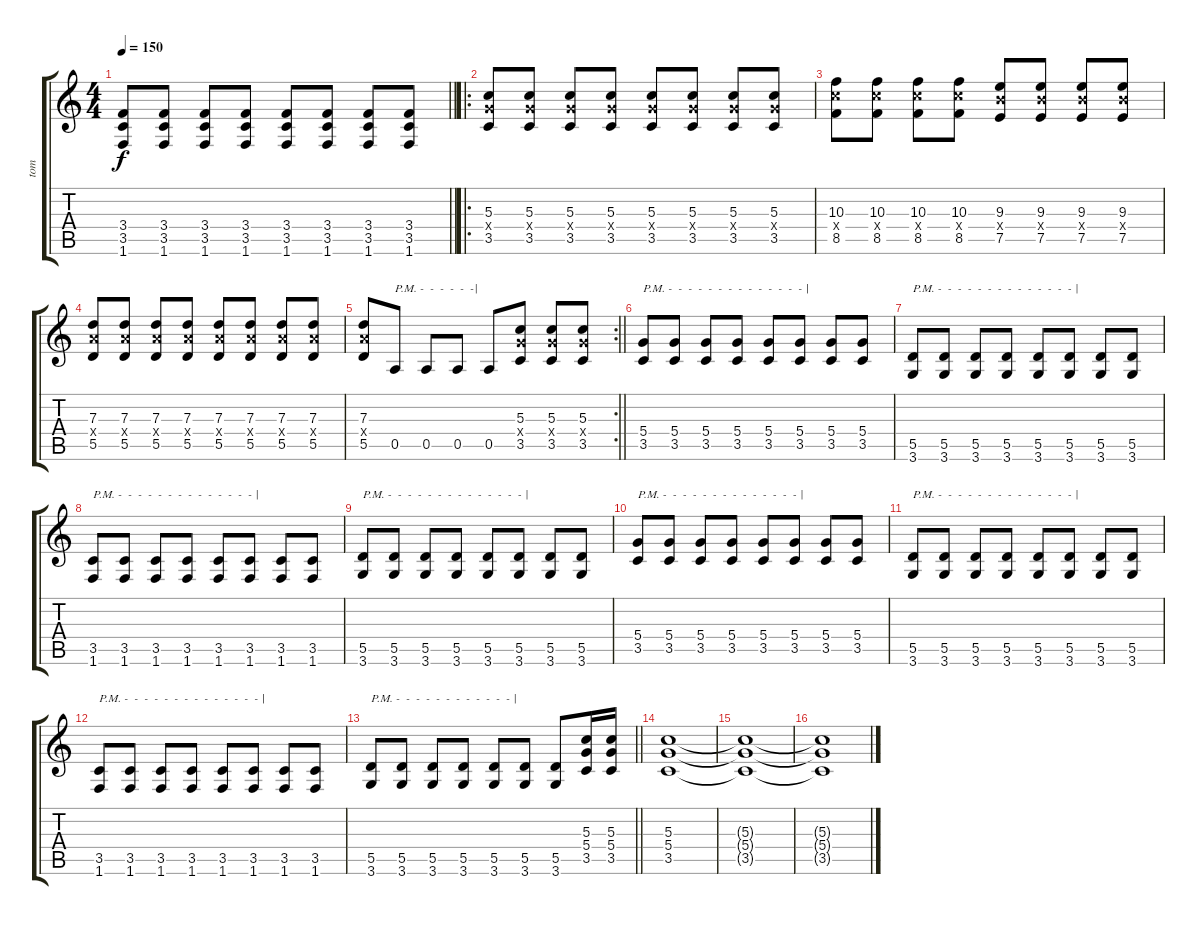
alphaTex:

\track ("tom" "tom") {instrument distortionguitar}
\staff {score tabs}
\tuning (E4 B3 G3 D3 A2 E2) {hide}
\ts (4 4)
\tempo 150
\clef g2
\barLineRight lightlight
\ks c
(3.4 3.5 1.6).8{dy f} (3.4 3.5 1.6).8 (3.4 3.5 1.6).8 (3.4 3.5 1.6).8 (3.4 3.5 1.6).8 (3.4 3.5 1.6).8 (3.4 3.5 1.6).8 (3.4 3.5 1.6).8 |
\ro
(5.3 5.4{x} 3.5).8 (5.3 5.4{x} 3.5).8 (5.3 5.4{x} 3.5).8 (5.3 5.4{x} 3.5).8 (5.3 5.4{x} 3.5).8 (5.3 5.4{x} 3.5).8 (5.3 5.4{x} 3.5).8 (5.3 5.4{x} 3.5).8 |
(10.3 10.4{x} 8.5).8 (10.3 10.4{x} 8.5).8 (10.3 10.4{x} 8.5).8 (10.3 10.4{x} 8.5).8 (9.3 9.4{x} 7.5).8 (9.3 9.4{x} 7.5).8 (9.3 9.4{x} 7.5).8 (9.3 9.4{x} 7.5).8 |
(7.3 7.4{x} 5.5).8 (7.3 7.4{x} 5.5).8 (7.3 7.4{x} 5.5).8 (7.3 7.4{x} 5.5).8 (7.3 7.4{x} 5.5).8 (7.3 7.4{x} 5.5).8 (7.3 7.4{x} 5.5).8 (7.3 7.4{x} 5.5).8 |
\rc 2
\barLineRight lightlight
(7.3 7.4{x} 5.5).8 0.5.8{txt "P.M. -  -  -  -  -  -|"} 0.5.8 0.5.8 0.5.8 (5.3 5.4{x} 3.5).8 (5.3 5.4{x} 3.5).8 (5.3 5.4{x} 3.5).8 |
(5.4 3.5).8{txt "P.M. -  -  -  -  -  -  -  -  -  -  -  -  -  - |  "} (5.4 3.5).8 (5.4 3.5).8 (5.4 3.5).8 (5.4 3.5).8 (5.4 3.5).8 (5.4 3.5).8 (5.4 3.5).8 |
(5.5 3.6).8{txt "P.M. -  -  -  -  -  -  -  -  -  -  -  -  -  - |  "} (5.5 3.6).8 (5.5 3.6).8 (5.5 3.6).8 (5.5 3.6).8 (5.5 3.6).8 (5.5 3.6).8 (5.5 3.6).8 |
(3.5 1.6).8{txt "P.M. -  -  -  -  -  -  -  -  -  -  -  -  -  - |  "} (3.5 1.6).8 (3.5 1.6).8 (3.5 1.6).8 (3.5 1.6).8 (3.5 1.6).8 (3.5 1.6).8 (3.5 1.6).8 |
(5.5 3.6).8{txt "P.M. -  -  -  -  -  -  -  -  -  -  -  -  -  - |  "} (5.5 3.6).8 (5.5 3.6).8 (5.5 3.6).8 (5.5 3.6).8 (5.5 3.6).8 (5.5 3.6).8 (5.5 3.6).8 |
(5.4 3.5).8{txt "P.M. -  -  -  -  -  -  -  -  -  -  -  -  -  - |  "} (5.4 3.5).8 (5.4 3.5).8 (5.4 3.5).8 (5.4 3.5).8 (5.4 3.5).8 (5.4 3.5).8 (5.4 3.5).8 |
(5.5 3.6).8{txt "P.M. -  -  -  -  -  -  -  -  -  -  -  -  -  - |  "} (5.5 3.6).8 (5.5 3.6).8 (5.5 3.6).8 (5.5 3.6).8 (5.5 3.6).8 (5.5 3.6).8 (5.5 3.6).8 |
(3.5 1.6).8{txt "P.M. -  -  -  -  -  -  -  -  -  -  -  -  -  - |  "} (3.5 1.6).8 (3.5 1.6).8 (3.5 1.6).8 (3.5 1.6).8 (3.5 1.6).8 (3.5 1.6).8 (3.5 1.6).8 |
\barLineRight lightlight
(5.5 3.6).8{txt "P.M. -  -  -  -  -  -  -  -  -  -  -  - |  "} (5.5 3.6).8 (5.5 3.6).8 (5.5 3.6).8 (5.5 3.6).8 (5.5 3.6).8 (5.5 3.6).8 (5.3 5.4 3.5).16 (5.3 5.4 3.5).16 |
(5.3 5.4 3.5).1 |
(5.3{t} 5.4{t} 3.5{t}).1 |
(5.3{t} 5.4{t} 3.5{t}).1
